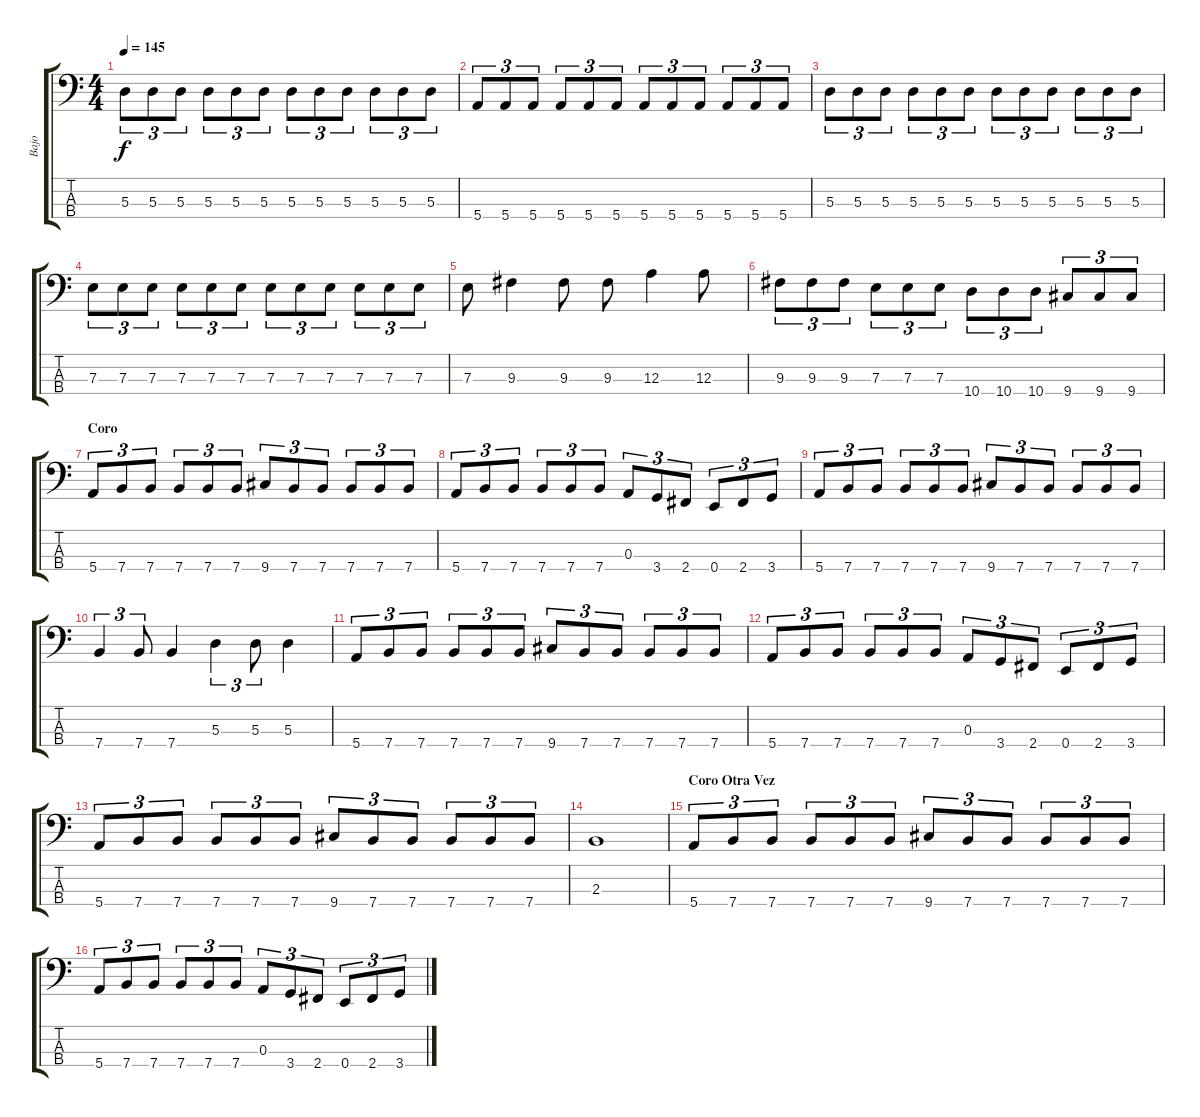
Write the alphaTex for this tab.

\track ("Bajo" "Bajo") {instrument electricbassfinger}
\staff {score tabs}
\tuning (G2 D2 A1 E1) {hide}
\ts (4 4)
\tempo 145
\clef f4
\ks c
5.3.8{tu (3 2) dy f} 5.3.8{tu (3 2)} 5.3.8{tu (3 2)} 5.3.8{tu (3 2)} 5.3.8{tu (3 2)} 5.3.8{tu (3 2)} 5.3.8{tu (3 2)} 5.3.8{tu (3 2)} 5.3.8{tu (3 2)} 5.3.8{tu (3 2)} 5.3.8{tu (3 2)} 5.3.8{tu (3 2)} |
5.4.8{tu (3 2)} 5.4.8{tu (3 2)} 5.4.8{tu (3 2)} 5.4.8{tu (3 2)} 5.4.8{tu (3 2)} 5.4.8{tu (3 2)} 5.4.8{tu (3 2)} 5.4.8{tu (3 2)} 5.4.8{tu (3 2)} 5.4.8{tu (3 2)} 5.4.8{tu (3 2)} 5.4.8{tu (3 2)} |
5.3.8{tu (3 2)} 5.3.8{tu (3 2)} 5.3.8{tu (3 2)} 5.3.8{tu (3 2)} 5.3.8{tu (3 2)} 5.3.8{tu (3 2)} 5.3.8{tu (3 2)} 5.3.8{tu (3 2)} 5.3.8{tu (3 2)} 5.3.8{tu (3 2)} 5.3.8{tu (3 2)} 5.3.8{tu (3 2)} |
7.3.8{tu (3 2)} 7.3.8{tu (3 2)} 7.3.8{tu (3 2)} 7.3.8{tu (3 2)} 7.3.8{tu (3 2)} 7.3.8{tu (3 2)} 7.3.8{tu (3 2)} 7.3.8{tu (3 2)} 7.3.8{tu (3 2)} 7.3.8{tu (3 2)} 7.3.8{tu (3 2)} 7.3.8{tu (3 2)} |
7.3.8 9.3.4 9.3.8 9.3.8 12.3.4 12.3.8 |
9.3.8{tu (3 2)} 9.3.8{tu (3 2)} 9.3.8{tu (3 2)} 7.3.8{tu (3 2)} 7.3.8{tu (3 2)} 7.3.8{tu (3 2)} 10.4.8{tu (3 2)} 10.4.8{tu (3 2)} 10.4.8{tu (3 2)} 9.4.8{tu (3 2)} 9.4.8{tu (3 2)} 9.4.8{tu (3 2)} |
\section ("" "Coro")
5.4.8{tu (3 2)} 7.4.8{tu (3 2)} 7.4.8{tu (3 2)} 7.4.8{tu (3 2)} 7.4.8{tu (3 2)} 7.4.8{tu (3 2)} 9.4.8{tu (3 2)} 7.4.8{tu (3 2)} 7.4.8{tu (3 2)} 7.4.8{tu (3 2)} 7.4.8{tu (3 2)} 7.4.8{tu (3 2)} |
5.4.8{tu (3 2)} 7.4.8{tu (3 2)} 7.4.8{tu (3 2)} 7.4.8{tu (3 2)} 7.4.8{tu (3 2)} 7.4.8{tu (3 2)} 0.3.8{tu (3 2)} 3.4.8{tu (3 2)} 2.4.8{tu (3 2)} 0.4.8{tu (3 2)} 2.4.8{tu (3 2)} 3.4.8{tu (3 2)} |
5.4.8{tu (3 2)} 7.4.8{tu (3 2)} 7.4.8{tu (3 2)} 7.4.8{tu (3 2)} 7.4.8{tu (3 2)} 7.4.8{tu (3 2)} 9.4.8{tu (3 2)} 7.4.8{tu (3 2)} 7.4.8{tu (3 2)} 7.4.8{tu (3 2)} 7.4.8{tu (3 2)} 7.4.8{tu (3 2)} |
7.4.4{tu (3 2)} 7.4.8{tu (3 2)} 7.4.4 5.3.4{tu (3 2)} 5.3.8{tu (3 2)} 5.3.4 |
5.4.8{tu (3 2)} 7.4.8{tu (3 2)} 7.4.8{tu (3 2)} 7.4.8{tu (3 2)} 7.4.8{tu (3 2)} 7.4.8{tu (3 2)} 9.4.8{tu (3 2)} 7.4.8{tu (3 2)} 7.4.8{tu (3 2)} 7.4.8{tu (3 2)} 7.4.8{tu (3 2)} 7.4.8{tu (3 2)} |
5.4.8{tu (3 2)} 7.4.8{tu (3 2)} 7.4.8{tu (3 2)} 7.4.8{tu (3 2)} 7.4.8{tu (3 2)} 7.4.8{tu (3 2)} 0.3.8{tu (3 2)} 3.4.8{tu (3 2)} 2.4.8{tu (3 2)} 0.4.8{tu (3 2)} 2.4.8{tu (3 2)} 3.4.8{tu (3 2)} |
5.4.8{tu (3 2)} 7.4.8{tu (3 2)} 7.4.8{tu (3 2)} 7.4.8{tu (3 2)} 7.4.8{tu (3 2)} 7.4.8{tu (3 2)} 9.4.8{tu (3 2)} 7.4.8{tu (3 2)} 7.4.8{tu (3 2)} 7.4.8{tu (3 2)} 7.4.8{tu (3 2)} 7.4.8{tu (3 2)} |
2.3.1 |
\section ("" "Coro Otra Vez")
5.4.8{tu (3 2)} 7.4.8{tu (3 2)} 7.4.8{tu (3 2)} 7.4.8{tu (3 2)} 7.4.8{tu (3 2)} 7.4.8{tu (3 2)} 9.4.8{tu (3 2)} 7.4.8{tu (3 2)} 7.4.8{tu (3 2)} 7.4.8{tu (3 2)} 7.4.8{tu (3 2)} 7.4.8{tu (3 2)} |
5.4.8{tu (3 2)} 7.4.8{tu (3 2)} 7.4.8{tu (3 2)} 7.4.8{tu (3 2)} 7.4.8{tu (3 2)} 7.4.8{tu (3 2)} 0.3.8{tu (3 2)} 3.4.8{tu (3 2)} 2.4.8{tu (3 2)} 0.4.8{tu (3 2)} 2.4.8{tu (3 2)} 3.4.8{tu (3 2)}
